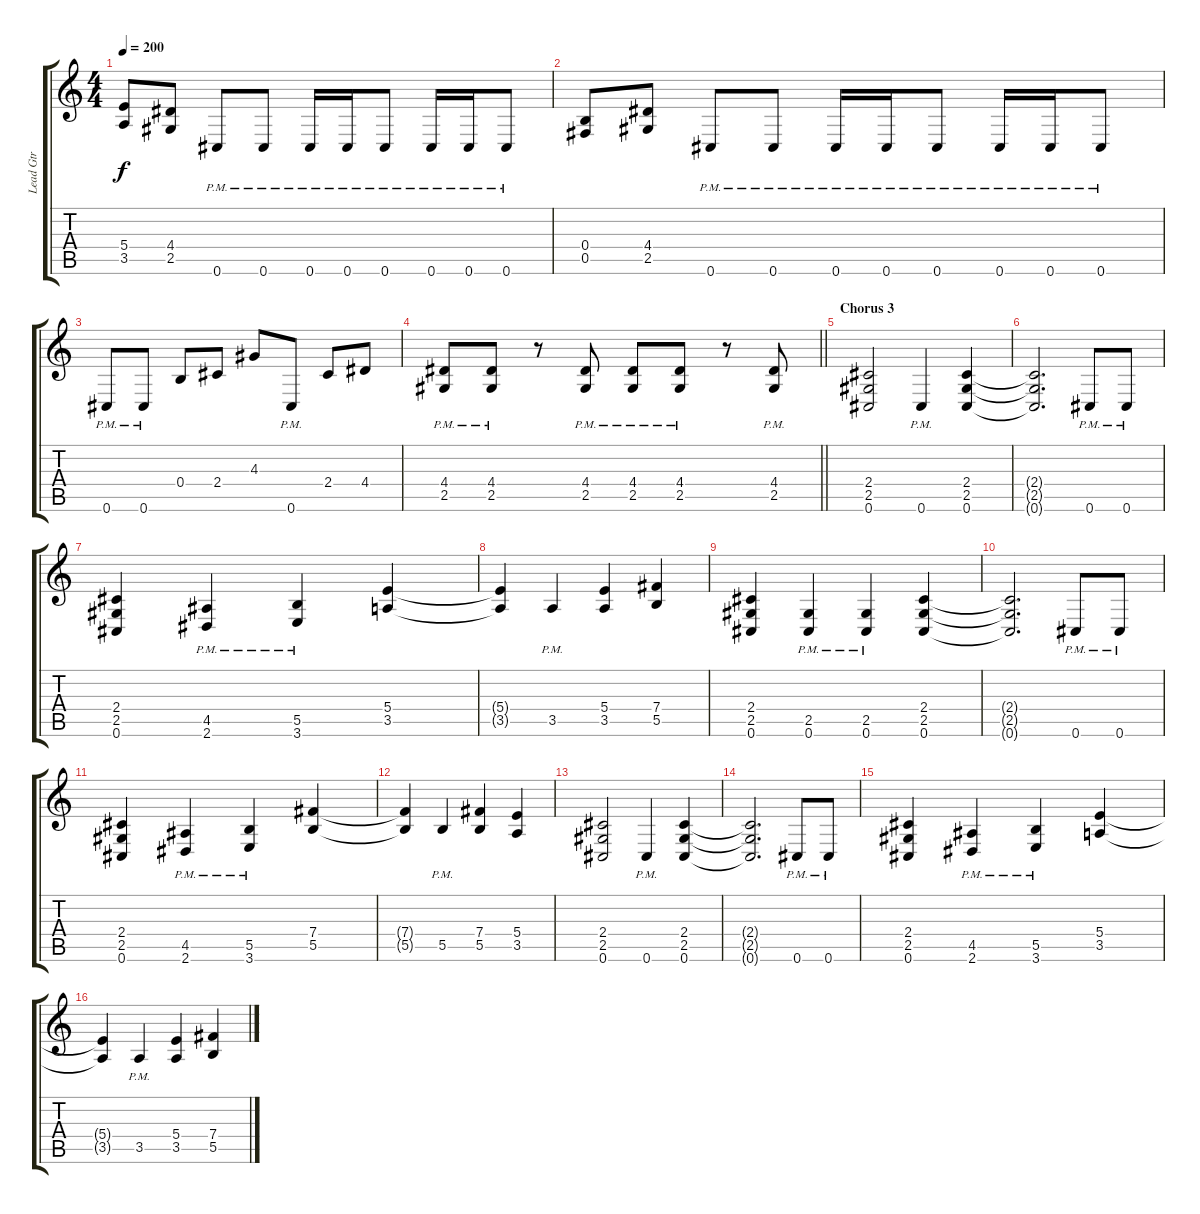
\track ("Lead Gtr" "Lead Gtr") {instrument distortionguitar}
\staff {score tabs}
\tuning (Db4 Ab3 E3 B2 Gb2 Db2) {hide}
\ts (4 4)
\tempo 200
\clef g2
\ks c
(5.4 3.5).8{dy f} (4.4 2.5).8 0.6{pm}.8 0.6{pm}.8 0.6{pm}.16 0.6{pm}.16 0.6{pm}.8 0.6{pm}.16 0.6{pm}.16 0.6{pm}.8 |
(0.4 0.5).8 (4.4 2.5).8 0.6{pm}.8 0.6{pm}.8 0.6{pm}.16 0.6{pm}.16 0.6{pm}.8 0.6{pm}.16 0.6{pm}.16 0.6{pm}.8 |
0.6{pm}.8 0.6{pm}.8 0.4.8 2.4.8 4.3.8 0.6{pm}.8 2.4.8 4.4.8 |
\barLineRight lightlight
(4.4{pm} 2.5).8 (4.4{pm} 2.5).8 r.8 (4.4{pm} 2.5).8 (4.4{pm} 2.5).8 (4.4{pm} 2.5).8 r.8 (4.4{pm} 2.5).8 |
\section ("" "Chorus 3")
(2.4 2.5 0.6).2 0.6{pm}.4 (2.4 2.5 0.6).4 |
(2.4{t} 2.5{t} 0.6{t}).2{d} 0.6{pm}.8 0.6{pm}.8 |
(2.4 2.5 0.6).4 (4.5{pm} 2.6).4 (5.5{pm} 3.6).4 (5.4 3.5).4 |
(5.4{t} 3.5{t}).4 3.5{pm}.4 (5.4 3.5).4 (7.4 5.5).4 |
(2.4 2.5 0.6).4 (2.5 0.6{pm}).4 (2.5 0.6{pm}).4 (2.4 2.5 0.6).4 |
(2.4{t} 2.5{t} 0.6{t}).2{d} 0.6{pm}.8 0.6{pm}.8 |
(2.4 2.5 0.6).4 (4.5 2.6{pm}).4 (5.5 3.6{pm}).4 (7.4 5.5).4 |
(7.4{t} 5.5{t}).4 5.5{pm}.4 (7.4 5.5).4 (5.4 3.5).4 |
(2.4 2.5 0.6).2 0.6{pm}.4 (2.4 2.5 0.6).4 |
(2.4{t} 2.5{t} 0.6{t}).2{d} 0.6{pm}.8 0.6{pm}.8 |
(2.4 2.5 0.6).4 (4.5{pm} 2.6).4 (5.5{pm} 3.6).4 (5.4 3.5).4 |
(5.4{t} 3.5{t}).4 3.5{pm}.4 (5.4 3.5).4 (7.4 5.5).4
